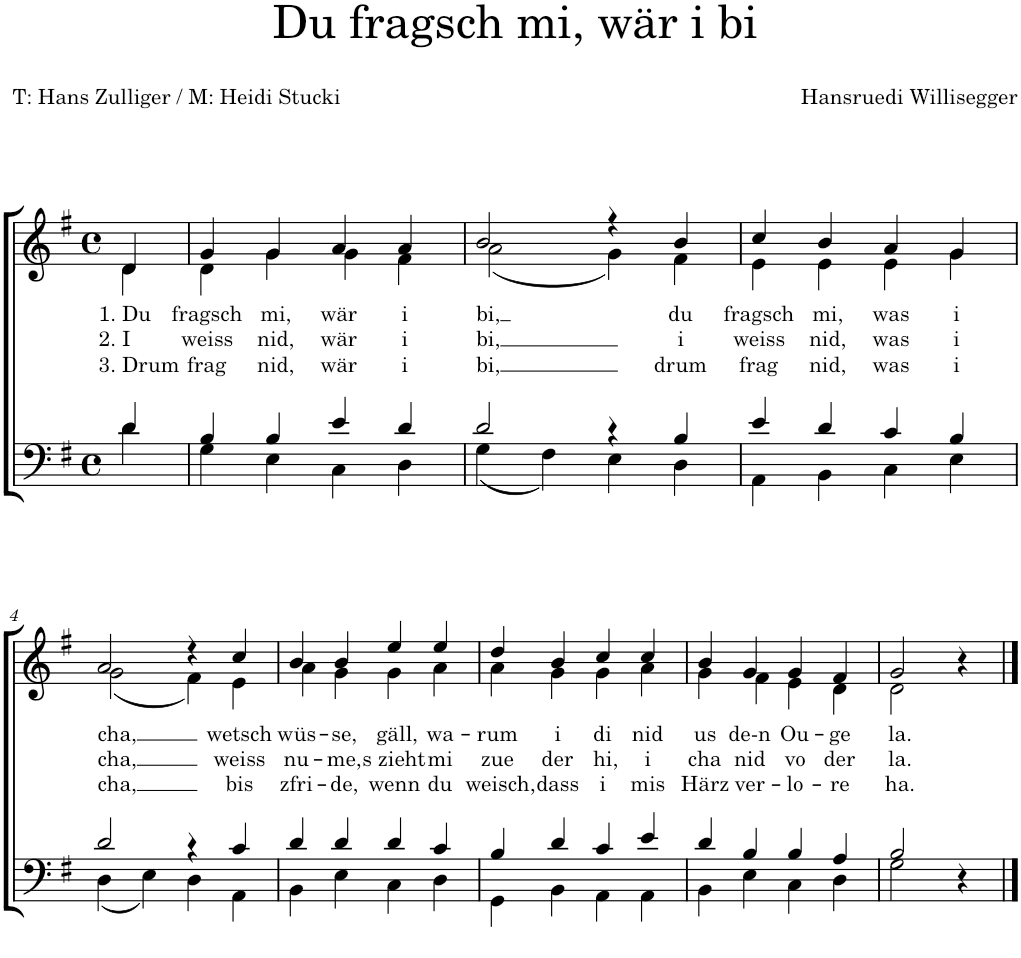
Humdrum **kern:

**kern	**kern	**text	**text	**text
*part2	*part1	*part1	*part1	*part1
*staff2	*staff1	*staff1	*staff1	*staff1
*I"Men	*I"Women	*	*	*
*clefF4	*clefG2	*	*	*
*k[f#]	*k[f#]	*	*	*
*M4/4	*M4/4	*	*	*
*met(c)	*met(c)	*	*	*
=	=	=	=	=
*^	*	*	*	*
!	!	!	!LO:LY:b	!LO:LY:b	!LO:LY:b
*	*	*^	*	*	*
4d/	4d\	4d/	4d\	1. Du	2. I	3. Drum
=1	=1	=1	=1	=1	=1	=1
!	!	!	!	!LO:LY:b	!LO:LY:b	!LO:LY:b
4B/	4G\	4g/	4d\	fragsch	weiss	frag
!	!	!	!	!LO:LY:b	!LO:LY:b	!LO:LY:b
4B/	4E\	4g/	4g\	mi,	nid,	nid,
!	!	!	!	!LO:LY:b	!LO:LY:b	!LO:LY:b
4e/	4C\	4a/	4g\	wär	wär	wär
!	!	!	!	!LO:LY:b	!LO:LY:b	!LO:LY:b
4d/	4D\	4a/	4f#\	i	i	i
=2	=2	=2	=2	=2	=2	=2
!	!	!	!	!LO:LY:b	!LO:LY:b	!LO:LY:b
2d/	(4G\	2b/	(2a\	bi,	bi,	bi,
.	4F#\)	.	.	.	.	.
4r	4E\	4r	4g\)	.	.	.
!	!	!	!	!LO:LY:b	!LO:LY:b	!LO:LY:b
4B/	4D\	4b/	4f#\	du	i	drum
=3	=3	=3	=3	=3	=3	=3
!	!	!	!	!LO:LY:b	!LO:LY:b	!LO:LY:b
4e/	4AA\	4cc/	4e\	fragsch	weiss	frag
!	!	!	!	!LO:LY:b	!LO:LY:b	!LO:LY:b
4d/	4BB\	4b/	4e\	mi,	nid,	nid,
!	!	!	!	!LO:LY:b	!LO:LY:b	!LO:LY:b
4c/	4C\	4a/	4e\	was	was	was
!	!	!	!	!LO:LY:b	!LO:LY:b	!LO:LY:b
4B/	4E\	4g/	4g\	i	i	i
!!LO:LB:g=z	!!
=4	=4	=4	=4	=4	=4	=4
!	!	!	!	!LO:LY:b	!LO:LY:b	!LO:LY:b
2d/	(4D\	2a/	(2g\	cha,	cha,	cha,
.	4E\)	.	.	.	.	.
4r	4D\	4r	4f#\)	.	.	.
!	!	!	!	!LO:LY:b	!LO:LY:b	!LO:LY:b
4c/	4AA\	4cc/	4e\	wetsch	weiss	bis
=5	=5	=5	=5	=5	=5	=5
!	!	!	!	!LO:LY:b	!LO:LY:b	!LO:LY:b
4d/	4BB\	4b/	4a\	wüs-	nu-	zfri-
!	!	!	!	!LO:LY:b	!LO:LY:b	!LO:LY:b
4d/	4E\	4b/	4g\	-se,	-me,	-de,
!	!	!	!	!LO:LY:b	!LO:LY:b	!LO:LY:b
4d/	4C\	4ee/	4g\	gäll,	s zieht	wenn
!	!	!	!	!LO:LY:b	!LO:LY:b	!LO:LY:b
4c/	4D\	4ee/	4a\	wa-	mi	du
=6	=6	=6	=6	=6	=6	=6
!	!	!	!	!LO:LY:b	!LO:LY:b	!LO:LY:b
4B/	4GG\	4dd/	4a\	-rum	zue	weisch,
!	!	!	!	!LO:LY:b	!LO:LY:b	!LO:LY:b
4d/	4BB\	4b/	4g\	i	der	dass
!	!	!	!	!LO:LY:b	!LO:LY:b	!LO:LY:b
4c/	4AA\	4cc/	4g\	di	hi,	i
!	!	!	!	!LO:LY:b	!LO:LY:b	!LO:LY:b
4e/	4AA\	4cc/	4a\	nid	i	mis
=7	=7	=7	=7	=7	=7	=7
!	!	!	!	!LO:LY:b	!LO:LY:b	!LO:LY:b
4d/	4BB\	4b/	4g\	us	cha	Härz
!	!	!	!	!LO:LY:b	!LO:LY:b	!LO:LY:b
4B/	4E\	4g/	4f#\	de-n	nid	ver-
!	!	!	!	!LO:LY:b	!LO:LY:b	!LO:LY:b
4B/	4C\	4g/	4e\	Ou-	vo	-lo-
!	!	!	!	!LO:LY:b	!LO:LY:b	!LO:LY:b
4A/	4D\	4f#/	4d\	-ge	der	-re
=8	=8	=8	=8	=8	=8	=8
!	!	!	!	!LO:LY:b	!LO:LY:b	!LO:LY:b
2B/	2G\	2g/	2d\	la.	la.	ha.
4r	4ryy	4r	4ryy	.	.	.
*v	*v	*	*	*	*	*
*	*v	*v	*	*	*
==	==	==	==	==
*-	*-	*-	*-	*-
